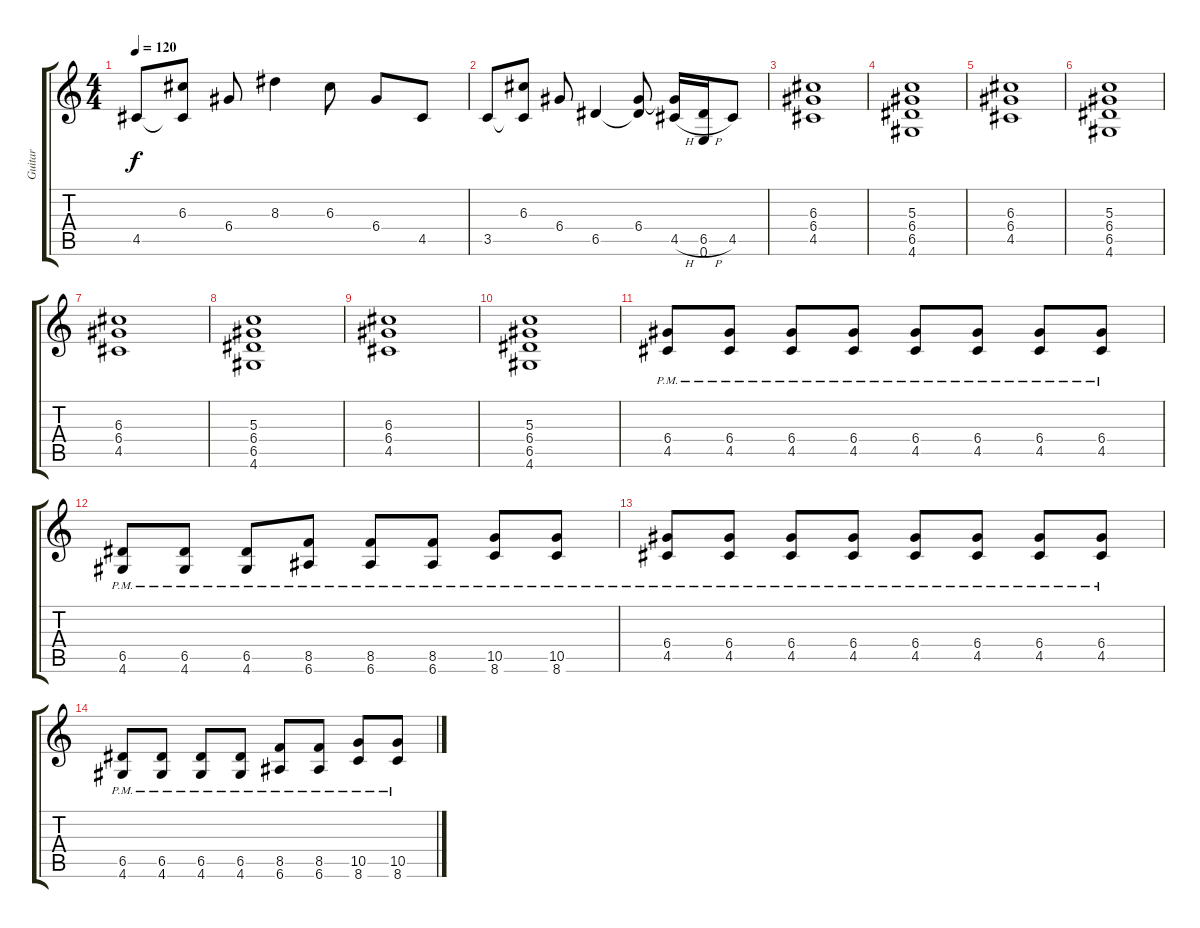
\track ("Guitar" "Guitar") {instrument electricguitarclean}
\staff {score tabs}
\tuning (E4 B3 G3 D3 A2 E2) {hide}
\ts (4 4)
\tempo 120
\clef g2
\ks c
4.5.8{dy f} (6.3 4.5{t}).8 6.4.8 8.3.4 6.3.8 6.4.8 4.5.8 |
3.5.8 (6.3 3.5{t}).8 6.4.8 6.5.4 (6.4 6.5{t}).8 (6.4{t} 4.5{h}).16 (6.5{h} 0.6).16 4.5.8 |
(6.3 6.4 4.5).1{volume 11 instrument distortionguitar} |
(5.3 6.4 6.5 4.6).1 |
(6.3 6.4 4.5).1{volume 11 instrument distortionguitar} |
(5.3 6.4 6.5 4.6).1 |
(6.3 6.4 4.5).1{volume 11 instrument distortionguitar} |
(5.3 6.4 6.5 4.6).1 |
(6.3 6.4 4.5).1{volume 11 instrument distortionguitar} |
(5.3 6.4 6.5 4.6).1 |
(6.4{pm} 4.5{pm}).8 (6.4{pm} 4.5{pm}).8 (6.4{pm} 4.5{pm}).8 (6.4{pm} 4.5{pm}).8 (6.4{pm} 4.5{pm}).8 (6.4{pm} 4.5{pm}).8 (6.4{pm} 4.5{pm}).8 (6.4{pm} 4.5{pm}).8 |
(6.5{pm} 4.6{pm}).8 (6.5{pm} 4.6{pm}).8 (6.5{pm} 4.6{pm}).8 (8.5{pm} 6.6{pm}).8 (8.5{pm} 6.6{pm}).8 (8.5{pm} 6.6{pm}).8 (10.5{pm} 8.6{pm}).8 (10.5{pm} 8.6{pm}).8 |
(6.4{pm} 4.5{pm}).8 (6.4{pm} 4.5{pm}).8 (6.4{pm} 4.5{pm}).8 (6.4{pm} 4.5{pm}).8 (6.4{pm} 4.5{pm}).8 (6.4{pm} 4.5{pm}).8 (6.4{pm} 4.5{pm}).8 (6.4{pm} 4.5{pm}).8 |
(6.5{pm} 4.6{pm}).8 (6.5{pm} 4.6{pm}).8 (6.5{pm} 4.6{pm}).8 (6.5{pm} 4.6{pm}).8 (8.5{pm} 6.6{pm}).8 (8.5{pm} 6.6{pm}).8 (10.5{pm} 8.6{pm}).8 (10.5{pm} 8.6{pm}).8
